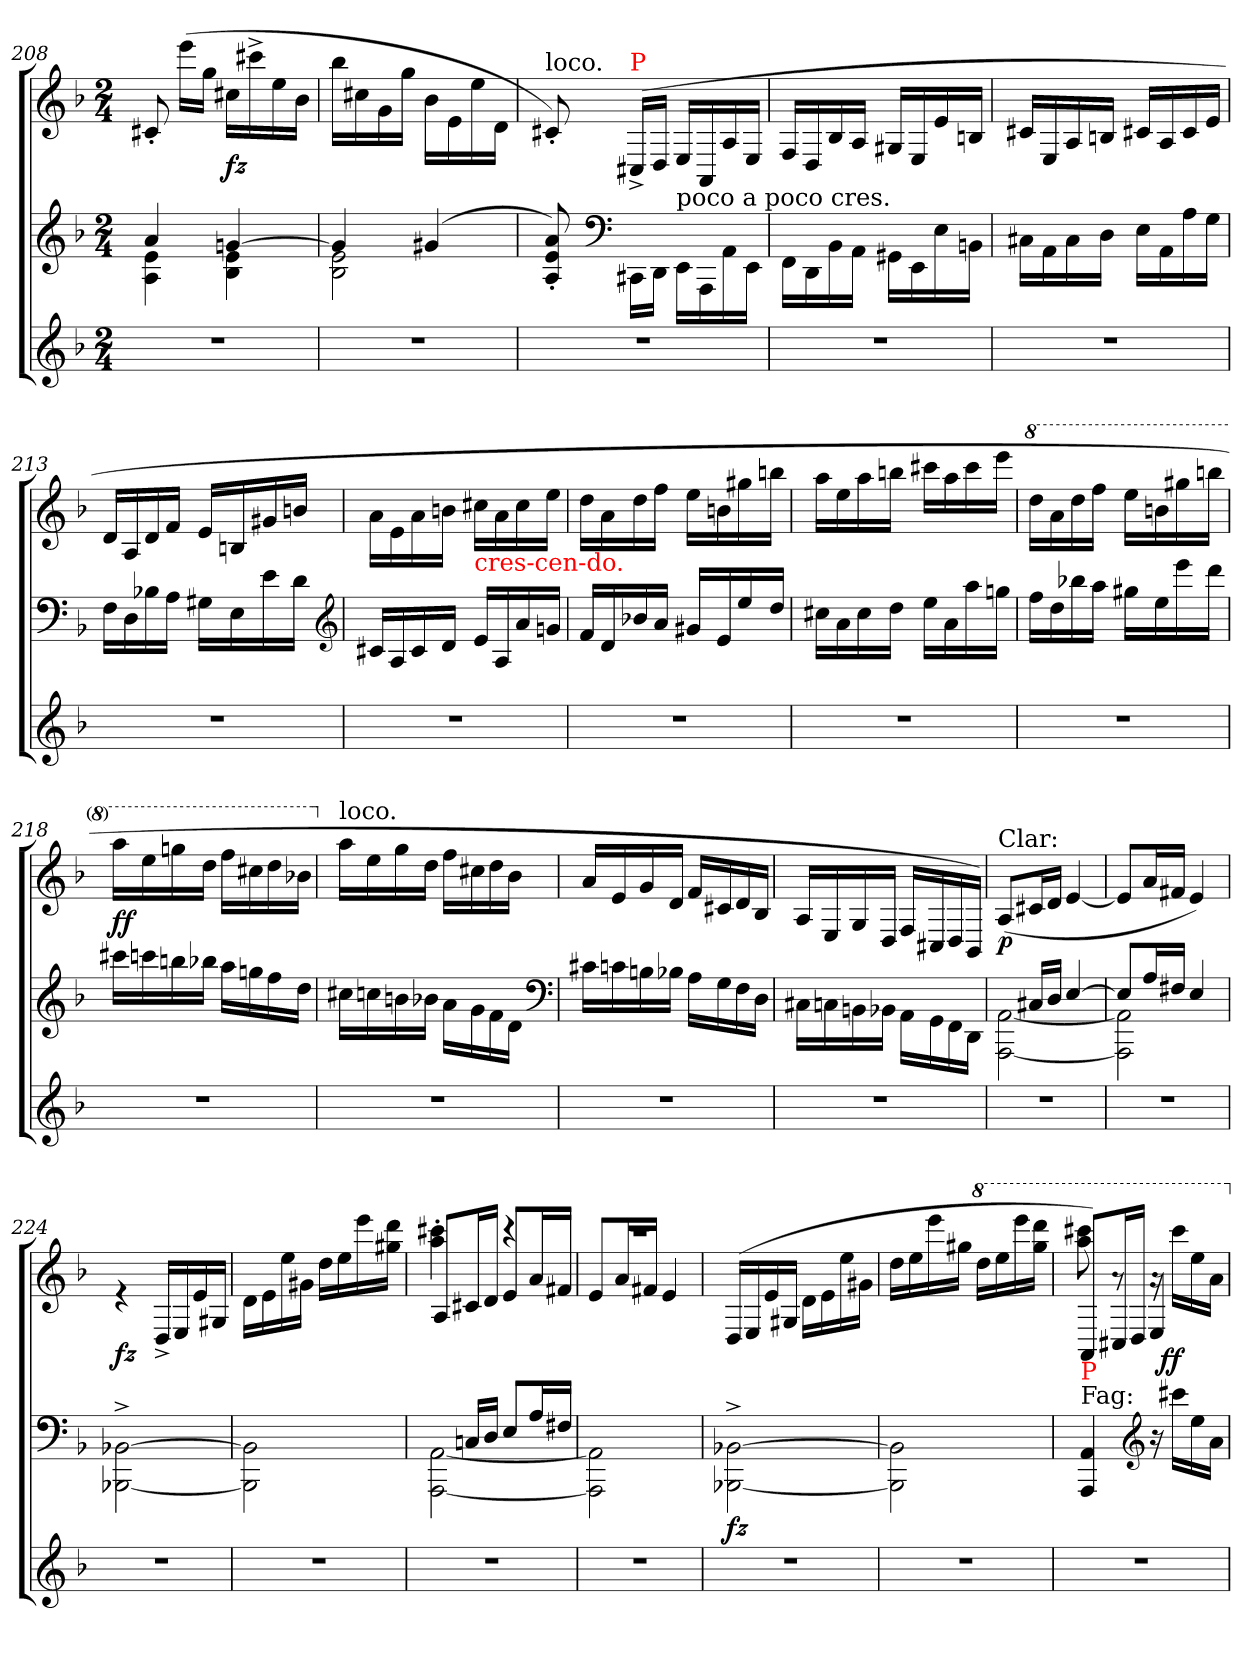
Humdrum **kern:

**kern	**kern	**kern	**dynam
*part2	*part1	*part1	*part1
*staff3	*staff2	*staff1	*staff1/2
*clefG2	*clefG2	*clefG2	*
*k[b-]	*k[b-]	*k[b-]	*
*F:	*F:	*F:	*
*M2/4	*M2/4	*M2/4	*
=208	=208	=208	=208
*	*^	*	*
2r	4a	4e 4A	8c#X'</	.
.	.	.	(>16eeeLL	.
.	.	.	16ggJJ	.
.	[4gn	4e 4B-	16cc#XLL	fz
.	.	.	16ccc#X^<	.
.	.	.	16ee	.
.	.	.	16b-JJ	.
=209	=209	=209	=209	=209
2r	4g]	2e 2B-	16bb-LL	.
.	.	.	16cc#X	.
.	.	.	16g	.
.	.	.	16ggJJ	.
.	(4g#X	.	16b-\LL	.
.	.	.	16e\	.
.	.	.	16ee\	.
.	.	.	16d\JJ	.
*	*v	*v	*	*
=210	=210	=210	=210
!	!	!LO:TX:a:t=loco.	!
2r	8a'< 8e'< 8A'<)	8c#X')	.
*	*clefF4	*	*
!	!	!LO:TX:a:color=red:t=P	!
.	16CC#X\LL	(>16C#X^>LL	.
.	16DD\JJ	16D/JJ	.
!	!	!LO:TX:b:t=poco a poco cres.	!
.	16EE\LL	16E/LL	.
.	16AAA\	16AA/	.
.	16AA\	16A/	.
.	16EE\JJ	16E/JJ	.
=211	=211	=211	=211
2r	16FF\LL	16F/LL	.
.	16DD\	16D/	.
.	16BB-\	16B-/	.
.	16AA\JJ	16A/JJ	.
.	16GG#X\LL	16G#XLL	.
.	16EE\	16E/	.
.	16E\	16e/	.
.	16BBn\JJ	16Bn/JJ	.
=212	=212	=212	=212
2r	16C#X\LL	16c#XLL	.
.	16AA\	16E/	.
.	16C#\	16A/	.
.	16D\JJ	16Bn/JJ	.
.	16ELL	16c#XLL	.
.	16AA	16A	.
.	16A	16c#	.
.	16GJJ	16eJJ	.
=213	=213	=213	=213
2r	16FLL	16dLL	.
.	16D	16A	.
.	16B-X	16d	.
.	16AJJ	16fJJ	.
.	16G#XLL	16eLL	.
.	16E	16Bn	.
.	16e	16g#X	.
.	16dJJ	16bnJJ	.
*	*clefG2	*	*
=214	=214	=214	=214
2r	16c#XLL	16a\LL	.
.	16A	16e\	.
.	16c#	16a\	.
.	16dJJ	16bn\JJ	.
!	!	!LO:TX:b:color=red:t=cres-cen-do.	!
.	16eLL	16cc#XLL	.
.	16A	16a	.
.	16a	16cc#	.
.	16gnJJ	16eeJJ	.
=215	=215	=215	=215
2r	16fLL	16ddLL	.
.	16d	16a	.
.	16b-X	16dd	.
.	16aJJ	16ffJJ	.
.	16g#XLL	16eeLL	.
.	16e	16bn	.
.	16ee	16gg#X	.
.	16ddJJ	16bbnJJ	.
=216	=216	=216	=216
2r	16cc#XLL	16aaLL	.
.	16a	16ee	.
.	16cc#	16aa	.
.	16ddJJ	16bbnJJ	.
.	16eeLL	16ccc#XLL	.
.	16a	16aa	.
.	16aa	16ccc#	.
.	16ggnJJ	16eeeJJ	.
=217	=217	=217	=217
*	*	*8va	*
2r	16ffLL	16dddLL	.
.	16dd	16aa	.
.	16bb-X	16ddd	.
.	16aaJJ	16fffJJ	.
.	16gg#XLL	16eeeLL	.
.	16ee	16bbn	.
.	16eee	16ggg#X	.
.	16dddJJ	16bbbnJJ	.
=218	=218	=218	=218
2r	16ccc#XLL	16aaaLL	ff
.	16cccn	16eee	.
.	16bbn	16gggn	.
.	16bb-XJJ	16dddJJ	.
.	16aaLL	16fffLL	.
.	16ggn	16ccc#X	.
.	16ff	16ddd	.
.	16ddJJ	16bb-XJJ	.
=219	=219	=219	=219
*	*	*X8va	*
!	!	!LO:TX:a:t=loco.	!
2r	16cc#XLL	16aaLL	.
.	16ccn	16ee	.
.	16bn	16gg	.
.	16b-XJJ	16ddJJ	.
.	16a\LL	16ffLL	.
.	16g\	16cc#X	.
.	16f\	16dd	.
.	16d\JJ	16b-JJ	.
*	*clefF4	*	*
=220	=220	=220	=220
2r	16c#XLL	16aLL	.
.	16cn	16e	.
.	16Bn	16g	.
.	16B-XJJ	16dJJ	.
.	16ALL	16fLL	.
.	16G	16c#X	.
.	16F	16d	.
.	16DJJ	16B-JJ	.
=221	=221	=221	=221
2r	16C#X\LL	16A/LL	.
.	16Cn\	16E/	.
.	16BBn\	16G/	.
.	16BB-X\JJ	16D/JJ	.
.	16AA\LL	16F/LL	.
.	16GG\	16C#X/	.
.	16FF\	16D/	.
.	16DD\JJ	16BB-/JJ)	.
=222	=222	=222	=222
*	*^	*	*
!	!	!	!LO:TX:a:t=Clar&colon;	!
2r	8ryy	[2AA [2AAA	(8A!L	p
.	16C#X!LL	.	16c#X!L	.
.	16D!JJ	.	16d!JJ	.
.	[4E!	.	[4e!	.
=223	=223	=223	=223	=223
2r	8E!L]	2AA] 2AAA]	8e!L]	.
.	16A!L	.	16a!L	.
.	16F#X!JJ	.	16f#X!JJ	.
.	4E!	.	4e!)	.
*	*v	*v	*	*
=224	=224	=224	=224
2r	([2BB-X^>\ [2BBB-X^>\	4re	fz
.	.	16D^>/LL	.
.	.	16E/	.
.	.	16e/	.
.	.	16G#XJJ	.
=225	=225	=225	=225
2r	2BB-]\ 2BBB-]\	16d\LL	.
.	.	16e\	.
.	.	16ee\	.
.	.	16g#X\JJ	.
.	.	16ddLL	.
.	.	16ee	.
.	.	16eee	.
.	.	16ddd 16gg#XJJ	.
=226	=226	=226	=226
*	*^	*^	*
2r	8ryy	[2AA [2AAA	4ccc#'>\ 4aa'>\)	8A!/L	.
.	16Cn!LL	.	.	16c#X!/L	.
.	16D!JJ	.	.	16d!/JJ	.
.	8E!L	.	4rccc	8e!/L	.
.	16A!L	.	.	16a!/L	.
.	16F#X!JJ	.	.	16f#X!/JJ	.
=227	=227	=227	=227	=227	=227
2r	4ryy	2AA]\ 2AAA]\	2rccc	8e!/L	.
.	.	.	.	16a!/L	.
.	.	.	.	16f#X!/JJ	.
.	4ryy	.	.	4e!/	.
*	*v	*v	*	*	*
=228	=228	=228	=228	=228
!	!	!	!	!LO:DY:b=2
*	*	*v	*v	*
2r	[2BB-X^<\ [2BBB-X^<\	(>16D/LL	fz
.	.	16E/	.
.	.	16e/	.
.	.	16G#XJJ	.
.	.	16d\LL	.
.	.	16e\	.
.	.	16ee\	.
.	.	16g#X\JJ	.
=229	=229	=229	=229
2r	2BB-]\ 2BBB-]\	16ddLL	.
.	.	16ee	.
.	.	16eee	.
.	.	16gg#XJJ	.
*	*	*8va	*
.	.	16dddLL	.
.	.	16eee	.
.	.	16eeee	.
.	.	16dddd 16ggg#JJ	.
=230	=230	=230	=230
*	*	*^	*
*	*	*	*^	*
!	!	!LO:TX:b:color=red:t=P	!	!	!
!	!	!LO:TX:b:t=Fag&colon;	!	!	!
2r	4AA 4AAA	8A!L)	8cccc#X 8aaa	4ryy	.
.	.	16c#X!L	8rgg	.	.
.	.	16d!JJ	.	.	.
*	*clefG2	*	*	*	*
.	16r	4e!	16rgg	32ryy	.
.	.	.	.	8..ryy	ff
.	16ccc#XLL	.	16cccc#LL	.	.
.	16ee	.	16eee	.	.
.	16aJJ	.	16aaJJ	.	.
*	*	*X8va	*	*	*
*	*	*v	*v	*v	*
=	=	=	=
*-	*-	*-	*-
